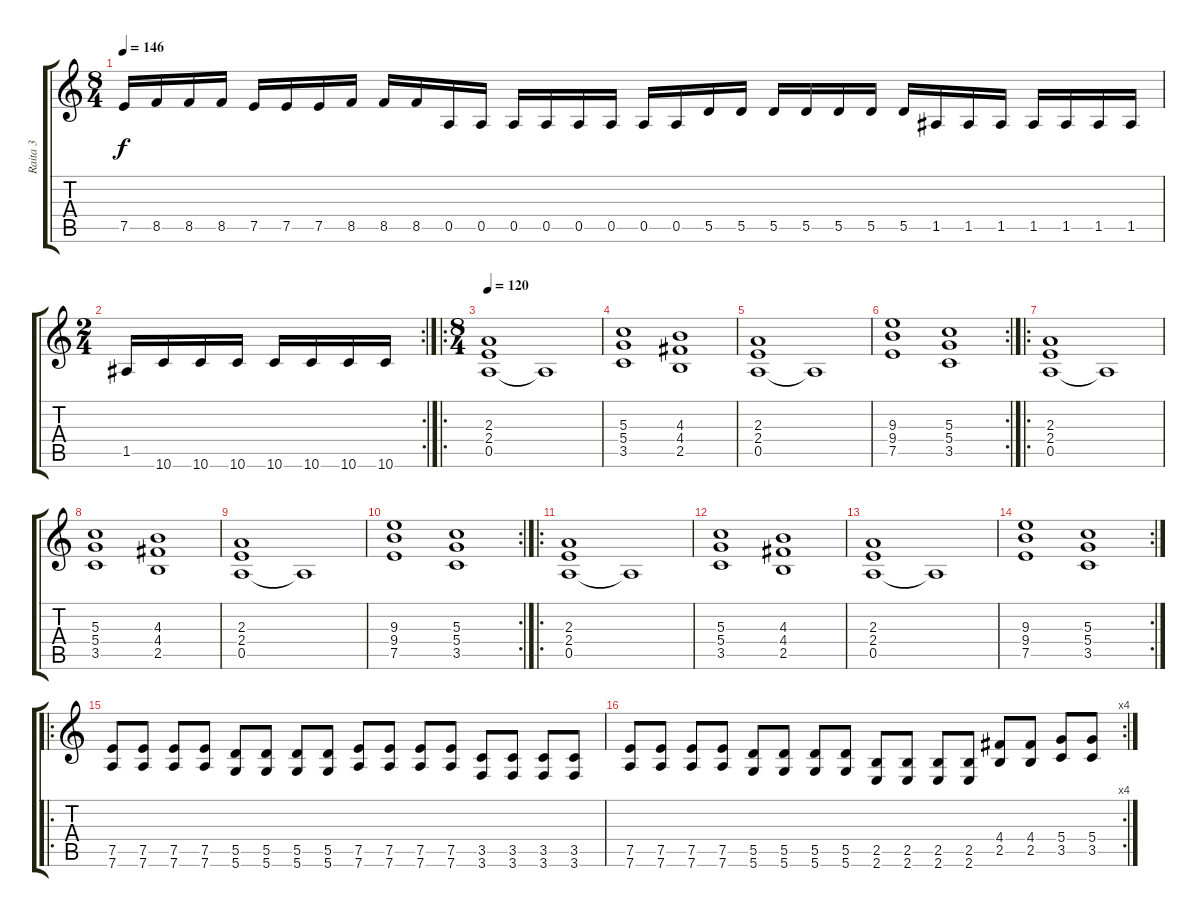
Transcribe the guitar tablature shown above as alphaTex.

\track ("Raita 3" "Raita 3") {instrument overdrivenguitar}
\staff {score tabs}
\tuning (E4 B3 G3 D3 A2 D2) {hide}
\ts (8 4)
\tempo 146
\clef g2
\ks c
7.5.16{dy f} 8.5.16 8.5.16 8.5.16 7.5.16 7.5.16 7.5.16 8.5.16 8.5.16 8.5.16 0.5.16 0.5.16 0.5.16 0.5.16 0.5.16 0.5.16 0.5.16 0.5.16 5.5.16 5.5.16 5.5.16 5.5.16 5.5.16 5.5.16 5.5.16 1.5.16 1.5.16 1.5.16 1.5.16 1.5.16 1.5.16 1.5.16 |
\rc 2
\ts (2 4)
1.5.16 10.6.16 10.6.16 10.6.16 10.6.16 10.6.16 10.6.16 10.6.16 |
\ro
\ts (8 4)
\tempo 120
(2.3 2.4 0.5).1 0.5{t}.1 |
(5.3 5.4 3.5).1 (4.3 4.4 2.5).1 |
(2.3 2.4 0.5).1 0.5{t}.1 |
\rc 2
(9.3 9.4 7.5).1 (5.3 5.4 3.5).1 |
\ro
(2.3 2.4 0.5).1 0.5{t}.1 |
(5.3 5.4 3.5).1 (4.3 4.4 2.5).1 |
(2.3 2.4 0.5).1 0.5{t}.1 |
\rc 2
(9.3 9.4 7.5).1 (5.3 5.4 3.5).1 |
\ro
(2.3 2.4 0.5).1 0.5{t}.1 |
(5.3 5.4 3.5).1 (4.3 4.4 2.5).1 |
(2.3 2.4 0.5).1 0.5{t}.1 |
\rc 2
(9.3 9.4 7.5).1 (5.3 5.4 3.5).1 |
\ro
(7.5 7.6).8 (7.5 7.6).8 (7.5 7.6).8 (7.5 7.6).8 (5.5 5.6).8 (5.5 5.6).8 (5.5 5.6).8 (5.5 5.6).8 (7.5 7.6).8 (7.5 7.6).8 (7.5 7.6).8 (7.5 7.6).8 (3.5 3.6).8 (3.5 3.6).8 (3.5 3.6).8 (3.5 3.6).8 |
\rc 4
(7.5 7.6).8 (7.5 7.6).8 (7.5 7.6).8 (7.5 7.6).8 (5.5 5.6).8 (5.5 5.6).8 (5.5 5.6).8 (5.5 5.6).8 (2.5 2.6).8 (2.5 2.6).8 (2.5 2.6).8 (2.5 2.6).8 (4.4 2.5).8 (4.4 2.5).8 (5.4 3.5).8 (5.4 3.5).8
